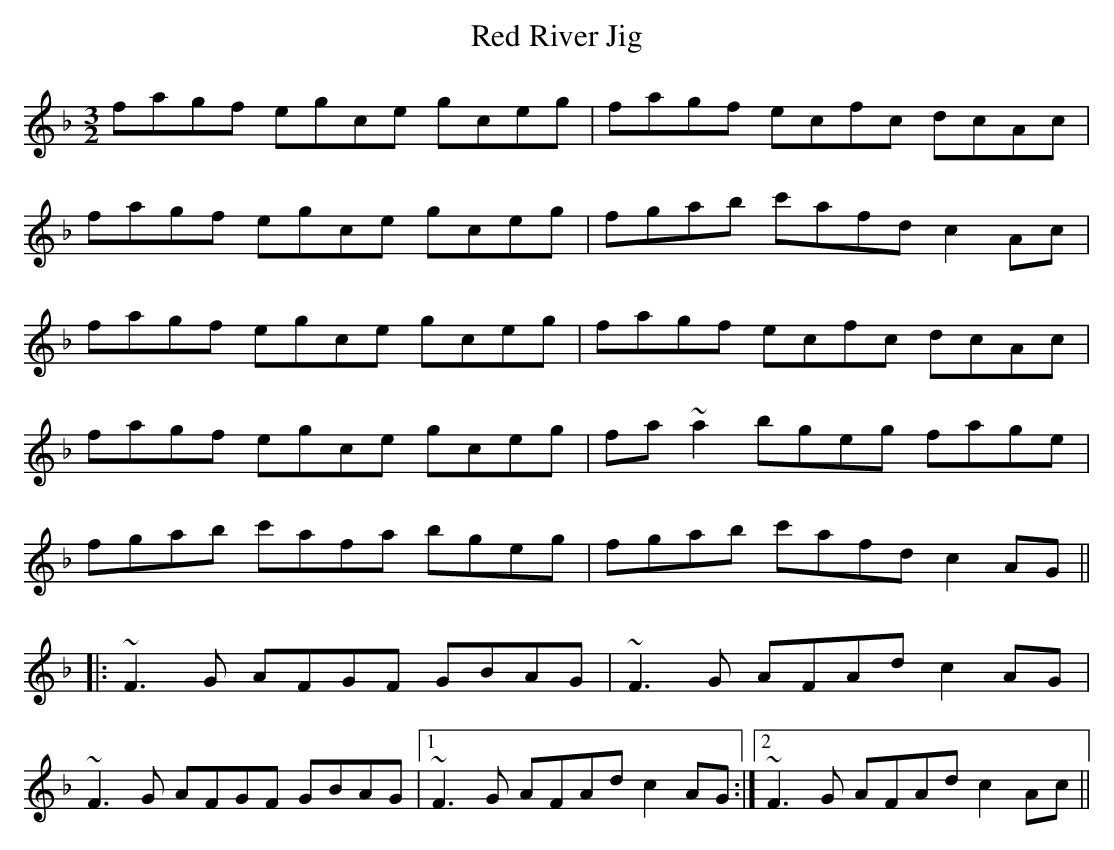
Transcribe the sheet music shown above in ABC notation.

X:1
T: Red River Jig
M: 3/2
L: 1/8
K: Fmaj
fagf egce gceg|fagf ecfc dcAc|
fagf egce gceg|fgab c'afd c2Ac|
fagf egce gceg|fagf ecfc dcAc|
fagf egce gceg|fa~a2 bgeg fage|
fgab c'afa bgeg|fgab c'afd c2AG||
|:~F3G AFGF GBAG|~F3G AFAd c2AG|
~F3G AFGF GBAG|1 ~F3G AFAd c2AG:|2 ~F3G AFAd c2Ac||
